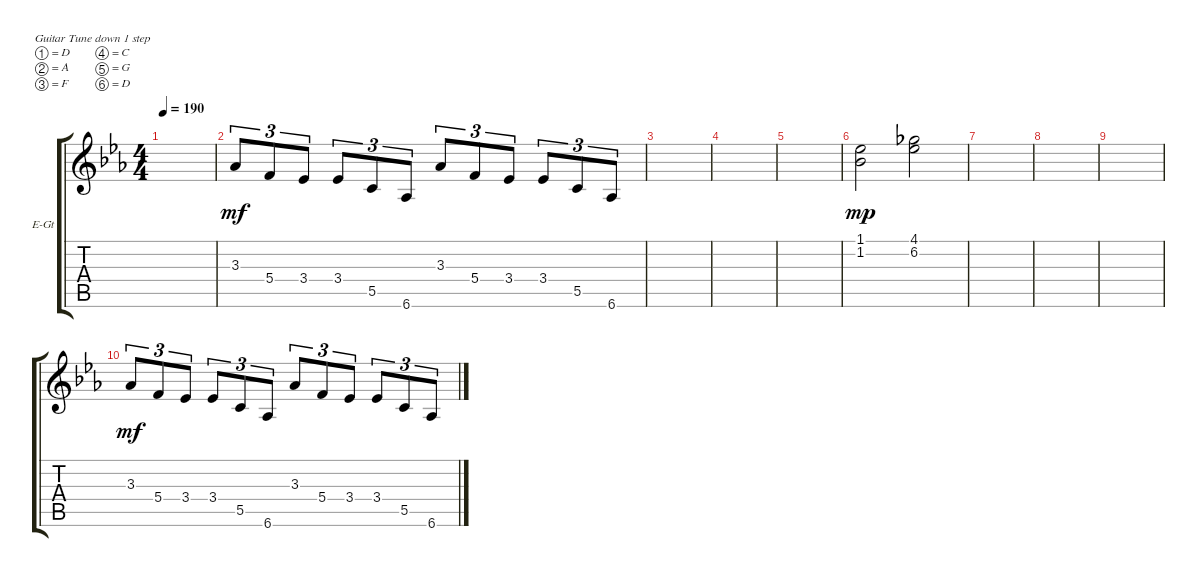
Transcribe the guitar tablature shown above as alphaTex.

\defaultSystemsLayout 4
\bracketExtendMode groupsimilarinstruments
\firstSystemTrackNameOrientation horizontal
\otherSystemsTrackNameOrientation horizontal
\track ("Solo Guitar 1" "E-Gt") {instrument distortionguitar}
\staff {score tabs}
\tuning (D4 A3 F3 C3 G2 D2)
\ts (4 4)
\tempo 190
\clef g2
\ks cminor
|
3.3.8{tu (3 2) dy mf} 5.4.8{tu (3 2)} 3.4.8{tu (3 2)} 3.4.8{tu (3 2)} 5.5.8{tu (3 2)} 6.6.8{tu (3 2)} 3.3.8{tu (3 2)} 5.4.8{tu (3 2)} 3.4.8{tu (3 2)} 3.4.8{tu (3 2)} 5.5.8{tu (3 2)} 6.6.8{tu (3 2)} |
|
|
|
(1.2 1.1).2{dy mp} (4.1 6.2).2 |
|
|
|
3.3.8{tu (3 2) dy mf} 5.4.8{tu (3 2)} 3.4.8{tu (3 2)} 3.4.8{tu (3 2)} 5.5.8{tu (3 2)} 6.6.8{tu (3 2)} 3.3.8{tu (3 2)} 5.4.8{tu (3 2)} 3.4.8{tu (3 2)} 3.4.8{tu (3 2)} 5.5.8{tu (3 2)} 6.6.8{tu (3 2)}
